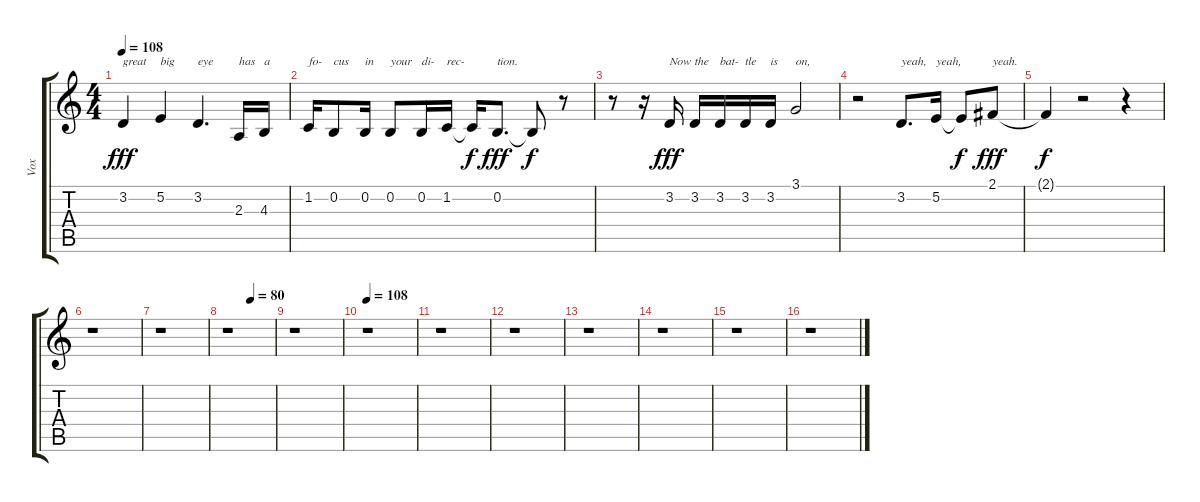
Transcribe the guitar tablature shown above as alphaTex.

\track ("Vox" "Vox") {instrument lead6voice}
\staff {score tabs}
\tuning (E4 B3 G3 D3 A2 E2) {hide}
\ts (4 4)
\tempo 108
\clef g2
\ks c
3.2.4{txt "great" dy fff} 5.2.4{txt "big"} 3.2.4{d txt "eye"} 2.3.16{txt "has"} 4.3.16{txt "a"} |
1.2.16{txt "fo-"} 0.2.8{txt "cus"} 0.2.16{txt "in"} 0.2.8{txt "your"} 0.2.16{txt "di-"} 1.2.16{txt "rec-"} 1.2{t}.16{dy f} 0.2.8{d txt "tion." dy fff} 0.2{t}.8{dy f} r.8 |
r.8 r.16 3.2.16{txt "Now" dy fff} 3.2.16{txt "the"} 3.2.16{txt "bat-"} 3.2.16{txt "tle"} 3.2.16{txt "is"} 3.1.2{txt "on,"} |
r.2 3.2.8{d txt "yeah,"} 5.2.16{txt "yeah,"} 5.2{t}.8{dy f} 2.1.8{txt "yeah." dy fff} |
2.1{t}.4{dy f} r.2 r.4 |
r.1 |
r.1 |
\tempo (80 0.5)
r.1 |
r.1 |
\tempo 108
r.1 |
r.1 |
r.1 |
r.1 |
r.1 |
r.1 |
r.1
